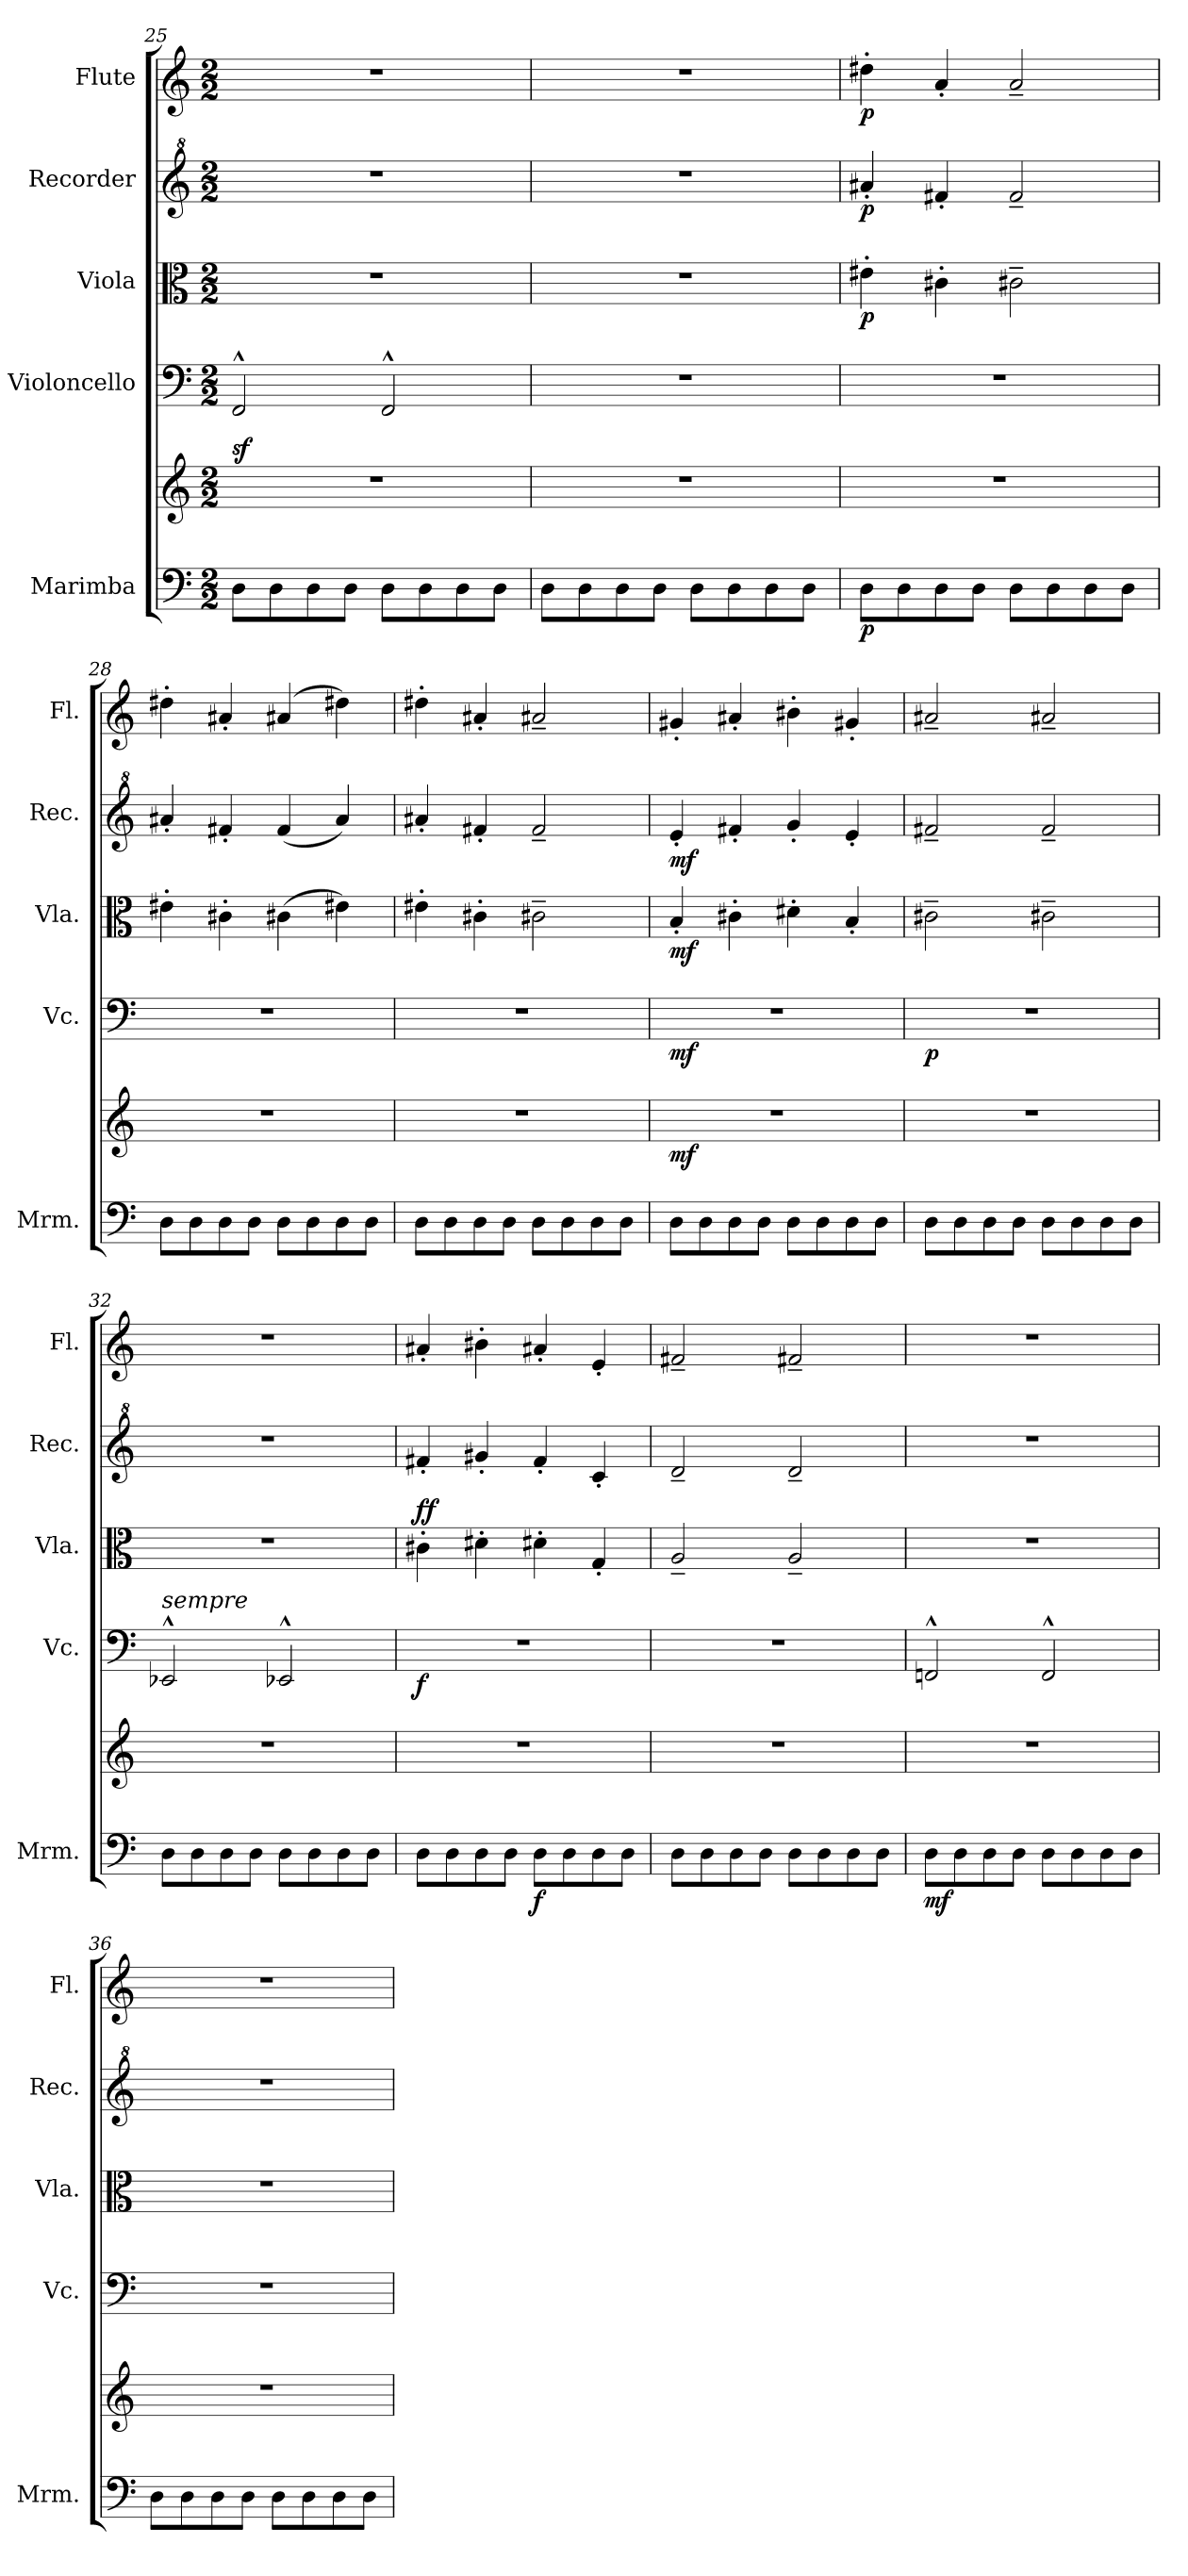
**kern	**kern	**dynam	**kern	**dynam	**kern	**dynam	**kern	**dynam	**kern	**dynam
*part5	*part5	*part5	*part4	*part4	*part3	*part3	*part2	*part2	*part1	*part1
*staff6	*staff5	*staff5/6	*staff4	*staff4	*staff3	*staff3	*staff2	*staff2	*staff1	*staff1
*I"Marimba	*	*	*I"Violoncello	*	*I"Viola	*	*I"Recorder	*	*I"Flute	*
*I'Mrm.	*	*	*I'Vc.	*	*I'Vla.	*	*I'Rec.	*	*I'Fl.	*
*clefF4	*clefG2	*	*clefF4	*	*clefC3	*	*clefG^2	*	*clefG2	*
*k[]	*k[]	*	*k[]	*	*k[]	*	*k[]	*	*k[]	*
*M2/2	*M2/2	*	*M2/2	*	*M2/2	*	*M2/2	*	*M2/2	*
=25	=25	=25	=25	=25	=25	=25	=25	=25	=25	=25
!	!	!LO:DY:a	!	!	!	!	!	!	!	!
8D\L	1r	sf	2FF^^/	.	1r	.	1r	.	1r	.
8D\	.	.	.	.	.	.	.	.	.	.
8D\	.	.	.	.	.	.	.	.	.	.
8D\J	.	.	.	.	.	.	.	.	.	.
8D\L	.	.	2FF^^/	.	.	.	.	.	.	.
8D\	.	.	.	.	.	.	.	.	.	.
8D\	.	.	.	.	.	.	.	.	.	.
8D\J	.	.	.	.	.	.	.	.	.	.
=26	=26	=26	=26	=26	=26	=26	=26	=26	=26	=26
8D\L	1r	.	1r	.	1r	.	1r	.	1r	.
8D\	.	.	.	.	.	.	.	.	.	.
8D\	.	.	.	.	.	.	.	.	.	.
8D\J	.	.	.	.	.	.	.	.	.	.
8D\L	.	.	.	.	.	.	.	.	.	.
8D\	.	.	.	.	.	.	.	.	.	.
8D\	.	.	.	.	.	.	.	.	.	.
8D\J	.	.	.	.	.	.	.	.	.	.
!!LO:PB:g=z
=27	=27	=27	=27	=27	=27	=27	=27	=27	=27	=27
!	!	!LO:DY:b=2	!	!	!	!LO:DY:b	!	!LO:DY:b	!	!LO:DY:b
8D\L	1r	p	1r	.	4e#X'\	p	4aa#X'/	p	4dd#X'\	p
8D\	.	.	.	.	.	.	.	.	.	.
8D\	.	.	.	.	4c#X'\	.	4ff#X'/	.	4a'/	.
8D\J	.	.	.	.	.	.	.	.	.	.
8D\L	.	.	.	.	2c#X~\	.	2ff#~/	.	2a~/	.
8D\	.	.	.	.	.	.	.	.	.	.
8D\	.	.	.	.	.	.	.	.	.	.
8D\J	.	.	.	.	.	.	.	.	.	.
=28	=28	=28	=28	=28	=28	=28	=28	=28	=28	=28
!	!	!LO:DY:a	!	!	!	!	!	!	!	!
!	!	!LO:DY:n=1:b	!	!	!	!LO:DY:a	!	!	!	!
!	!	!	!	!	!	!LO:DY:n=1:b	!	!	!	!
8D\L	1r	other-dynamics other-dynamics	1r	.	4e#X'\	other-dynamics other-dynamics	4aa#X'/	.	4dd#X'\	.
8D\	.	.	.	.	.	.	.	.	.	.
8D\	.	.	.	.	4c#X'\	.	4ff#X'/	.	4a#X'/	.
8D\J	.	.	.	.	.	.	.	.	.	.
8D\L	.	.	.	.	(4c#X\	.	(4ff#/	.	(4a#X/	.
8D\	.	.	.	.	.	.	.	.	.	.
8D\	.	.	.	.	4e#X\)	.	4aa#/)	.	4dd#X\)	.
8D\J	.	.	.	.	.	.	.	.	.	.
=29	=29	=29	=29	=29	=29	=29	=29	=29	=29	=29
8D\L	1r	.	1r	.	4e#X'\	.	4aa#X'/	.	4dd#X'\	.
8D\	.	.	.	.	.	.	.	.	.	.
8D\	.	.	.	.	4c#X'\	.	4ff#X'/	.	4a#X'/	.
8D\J	.	.	.	.	.	.	.	.	.	.
8D\L	.	.	.	.	2c#X~\	.	2ff#~/	.	2a#X~/	.
8D\	.	.	.	.	.	.	.	.	.	.
8D\	.	.	.	.	.	.	.	.	.	.
8D\J	.	.	.	.	.	.	.	.	.	.
=30	=30	=30	=30	=30	=30	=30	=30	=30	=30	=30
!	!	!LO:DY:b	!	!LO:DY:b	!	!LO:DY:b	!	!LO:DY:b	!	!
8D\L	1r	mf	1r	mf	4B'/	mf	4ee'/	mf	4g#X'/	.
8D\	.	.	.	.	.	.	.	.	.	.
8D\	.	.	.	.	4c#X'\	.	4ff#X'/	.	4a#X'/	.
8D\J	.	.	.	.	.	.	.	.	.	.
8D\L	.	.	.	.	4d#X'\	.	4gg'/	.	4b#X'\	.
8D\	.	.	.	.	.	.	.	.	.	.
8D\	.	.	.	.	4B'/	.	4ee'/	.	4g#X'/	.
8D\J	.	.	.	.	.	.	.	.	.	.
!!LO:LB:g=z
=31	=31	=31	=31	=31	=31	=31	=31	=31	=31	=31
!	!	!	!	!LO:DY:b	!	!	!	!	!	!
8D\L	1r	.	1r	p	2c#X~\	.	2ff#X~/	.	2a#X~/	.
8D\	.	.	.	.	.	.	.	.	.	.
8D\	.	.	.	.	.	.	.	.	.	.
8D\J	.	.	.	.	.	.	.	.	.	.
8D\L	.	.	.	.	2c#X~\	.	2ff#~/	.	2a#X~/	.
8D\	.	.	.	.	.	.	.	.	.	.
8D\	.	.	.	.	.	.	.	.	.	.
8D\J	.	.	.	.	.	.	.	.	.	.
=32	=32	=32	=32	=32	=32	=32	=32	=32	=32	=32
!	!	!	!LO:TX:a:i:t=sempre	!	!	!	!	!	!	!
8D\L	1r	.	2EE-X^^/	.	1r	.	1r	.	1r	.
8D\	.	.	.	.	.	.	.	.	.	.
8D\	.	.	.	.	.	.	.	.	.	.
8D\J	.	.	.	.	.	.	.	.	.	.
8D\L	.	.	2EE-X^^/	.	.	.	.	.	.	.
8D\	.	.	.	.	.	.	.	.	.	.
8D\	.	.	.	.	.	.	.	.	.	.
8D\J	.	.	.	.	.	.	.	.	.	.
=33	=33	=33	=33	=33	=33	=33	=33	=33	=33	=33
!	!	!	!	!LO:DY:b	!	!LO:DY:a	!	!	!	!
!	!	!	!	!	!	!LO:DY:n=1:b	!	!	!	!
8D\L	1r	.	1r	f	4c#X'\	f f	4ff#X'/	.	4a#X'/	.
8D\	.	.	.	.	.	.	.	.	.	.
8D\	.	.	.	.	4d#X'\	.	4gg#X'/	.	4b#X'\	.
8D\J	.	.	.	.	.	.	.	.	.	.
!	!	!LO:DY:b=2	!	!	!	!	!	!	!	!
8D\L	.	f	.	.	4d#X'\	.	4ff#'/	.	4a#X'/	.
8D\	.	.	.	.	.	.	.	.	.	.
8D\	.	.	.	.	4G'/	.	4cc'/	.	4e'/	.
8D\J	.	.	.	.	.	.	.	.	.	.
=34	=34	=34	=34	=34	=34	=34	=34	=34	=34	=34
8D\L	1r	.	1r	.	2A~/	.	2dd~/	.	2f#X~/	.
8D\	.	.	.	.	.	.	.	.	.	.
8D\	.	.	.	.	.	.	.	.	.	.
8D\J	.	.	.	.	.	.	.	.	.	.
8D\L	.	.	.	.	2A~/	.	2dd~/	.	2f#X~/	.
8D\	.	.	.	.	.	.	.	.	.	.
8D\	.	.	.	.	.	.	.	.	.	.
8D\J	.	.	.	.	.	.	.	.	.	.
!!LO:PB:g=z
=35	=35	=35	=35	=35	=35	=35	=35	=35	=35	=35
!	!	!LO:DY:b=2	!	!	!	!	!	!	!	!
8D\L	1r	mf	2FFn^^/	.	1r	.	1r	.	1r	.
8D\	.	.	.	.	.	.	.	.	.	.
8D\	.	.	.	.	.	.	.	.	.	.
8D\J	.	.	.	.	.	.	.	.	.	.
8D\L	.	.	2FF^^/	.	.	.	.	.	.	.
8D\	.	.	.	.	.	.	.	.	.	.
8D\	.	.	.	.	.	.	.	.	.	.
8D\J	.	.	.	.	.	.	.	.	.	.
=36	=36	=36	=36	=36	=36	=36	=36	=36	=36	=36
!	!	!	!	!LO:DY:b	!	!	!	!	!	!
8D\L	1r	.	1r	other-dynamics	1r	.	1r	.	1r	.
8D\	.	.	.	.	.	.	.	.	.	.
8D\	.	.	.	.	.	.	.	.	.	.
8D\J	.	.	.	.	.	.	.	.	.	.
8D\L	.	.	.	.	.	.	.	.	.	.
8D\	.	.	.	.	.	.	.	.	.	.
8D\	.	.	.	.	.	.	.	.	.	.
8D\J	.	.	.	.	.	.	.	.	.	.
=	=	=	=	=	=	=	=	=	=	=
*-	*-	*-	*-	*-	*-	*-	*-	*-	*-	*-
